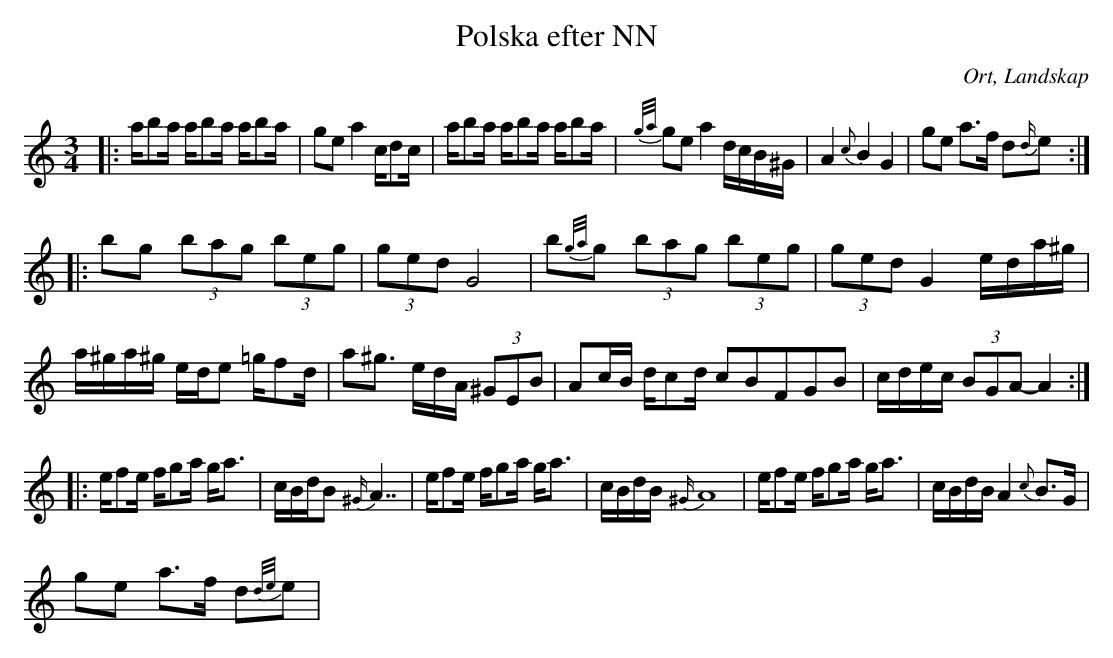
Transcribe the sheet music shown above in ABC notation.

X:1
T:Polska efter NN
O:Ort, Landskap
M:3/4
L:1/8
K:C
|: a/ba/ a/ba/ a/ba/|ge a2 c/dc/| a/ba/ a/ba/ a/ba/ | {g/a/}ge a2 d/c/B/^G/| A2 {c}B2 G2 | ge a>f d{d/}e:|
|:bg (3bag (3beg| (3ged G4 |b{g/a/}g (3bag (3beg| (3ged G2 e/d/a/^g/| a/^g/a/^g/ e/d/e =g/fd/ |a^g3/2 /e/d/A/ (3^GEB| Ac/B/ d/cd/ c2/5B2/5F2/5G2/5B2/5|  c/d/e/c/ (3BGA-A2 :|
|:e/fe/ f/ga/ g/a3/2 |c/B/d/B {^G/}A7/2|e/fe/ f/ga/ g/a3/2 |c/B/d/B/ {^G/}A8|e/fe/ f/ga/ g/a3/2 |c/B/d/B/ A2 {c}B>G|
ge a>f d{d/e/}e|
